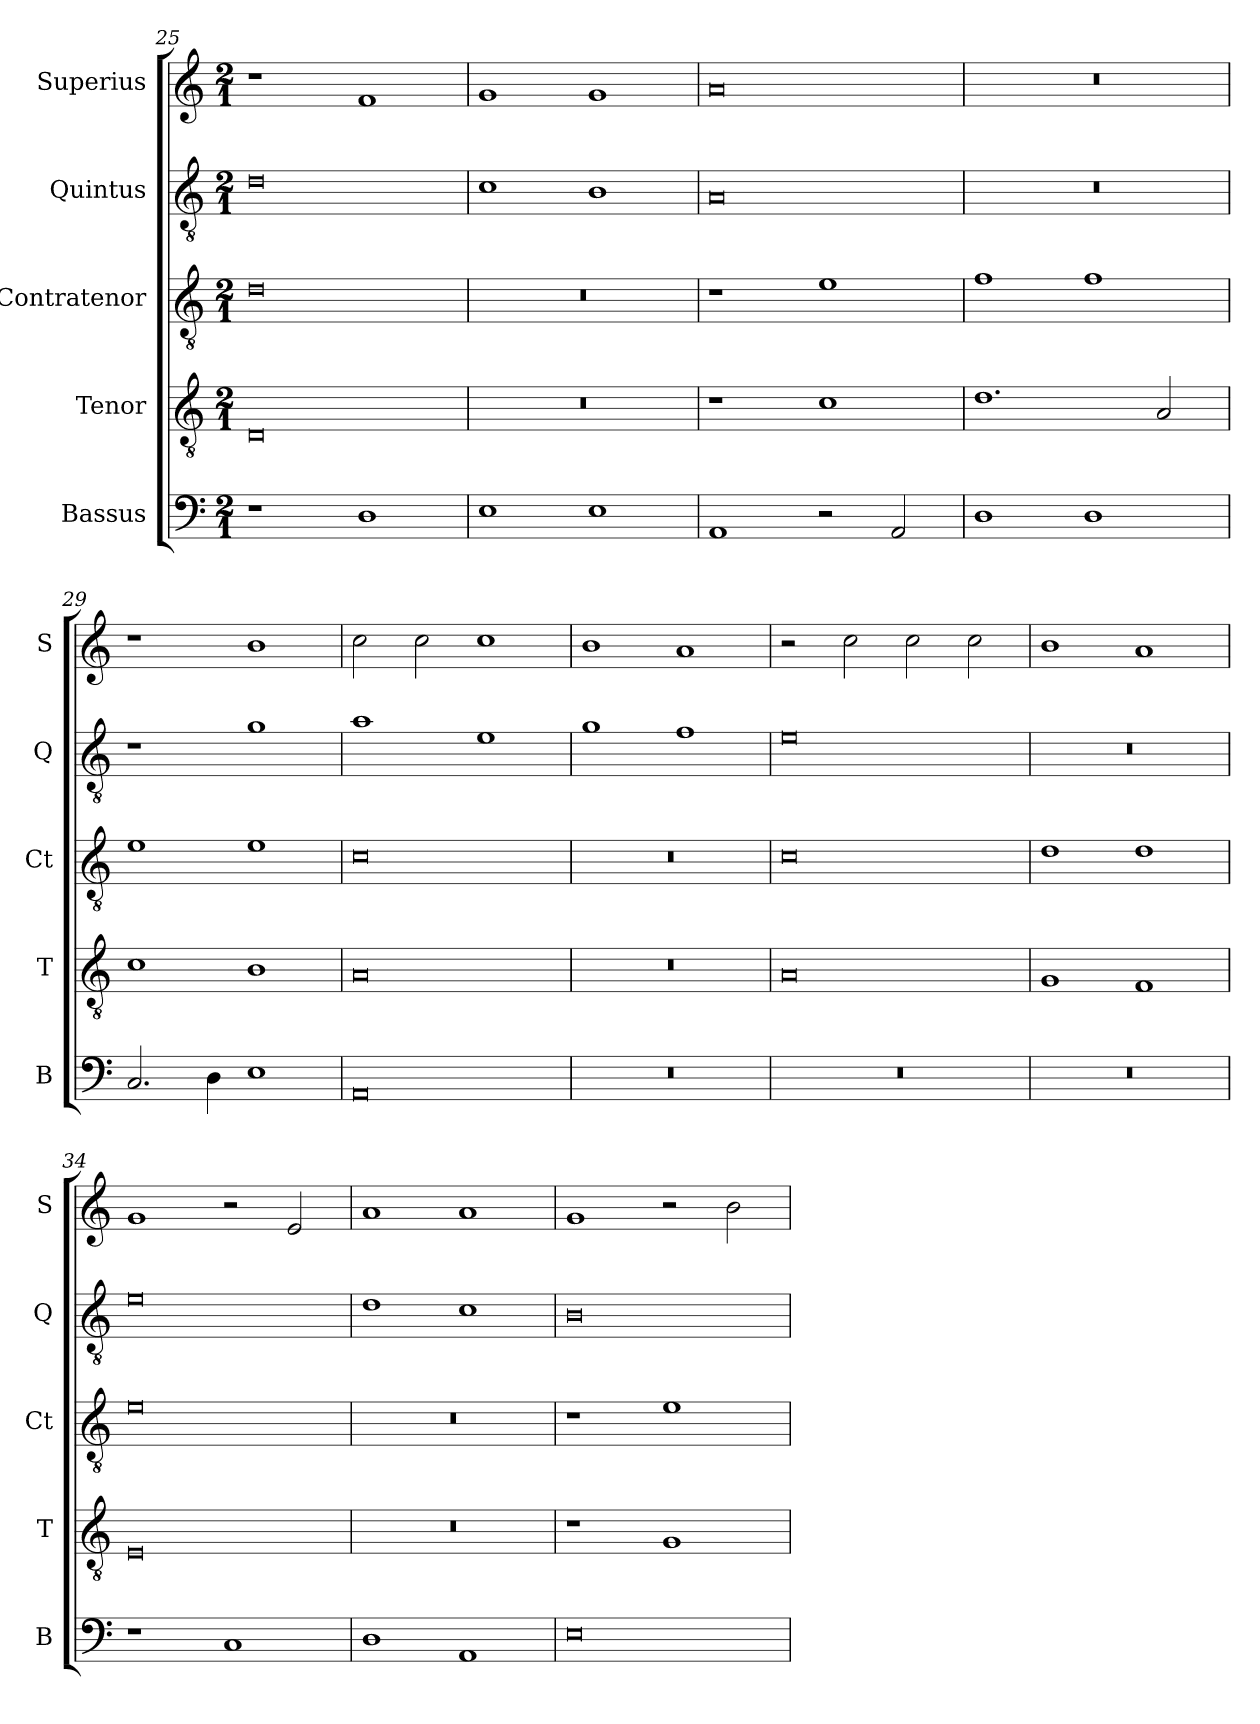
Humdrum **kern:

**kern	**kern	**kern	**kern	**kern
*part5	*part4	*part3	*part2	*part1
*staff5	*staff4	*staff3	*staff2	*staff1
*I"Bassus	*I"Tenor	*I"Contratenor	*I"Quintus	*I"Superius
*I'B	*I'T	*I'Ct	*I'Q	*I'S
*clefF4	*clefGv2	*clefGv2	*clefGv2	*clefG2
*k[]	*k[]	*k[]	*k[]	*k[]
*M2/1	*M2/1	*M2/1	*M2/1	*M2/1
=25	=25	=25	=25	=25
1r	0D	0d	0d	1r
1D	.	.	.	1f
=26	=26	=26	=26	=26
1E	0r	0r	1c	1g
1E	.	.	1B	1g
=27	=27	=27	=27	=27
1AA	1r	1r	0A	0a
2r	1c	1e	.	.
2AA/	.	.	.	.
=28	=28	=28	=28	=28
1D	1.d	1f	0r	0r
1D	.	1f	.	.
.	2A/	.	.	.
=29	=29	=29	=29	=29
2.C/	1c	1e	1r	1r
4D\	.	.	.	.
1E	1B	1e	1g	1b
=30	=30	=30	=30	=30
0AA	0A	0c	1a	2cc\
.	.	.	.	2cc\
.	.	.	1e	1cc
=31	=31	=31	=31	=31
0r	0r	0r	1g	1b
.	.	.	1f	1a
=32	=32	=32	=32	=32
0r	0A	0c	0e	2r
.	.	.	.	2cc\
.	.	.	.	2cc\
.	.	.	.	2cc\
=33	=33	=33	=33	=33
0r	1G	1d	0r	1b
.	1F	1d	.	1a
=34	=34	=34	=34	=34
1r	0E	0e	0e	1g
1C	.	.	.	2r
.	.	.	.	2e/
=35	=35	=35	=35	=35
1D	0r	0r	1d	1a
1AA	.	.	1c	1a
=36	=36	=36	=36	=36
0E	1r	1r	0B	1g
.	1G	1e	.	2r
.	.	.	.	2b\
=	=	=	=	=
*-	*-	*-	*-	*-
